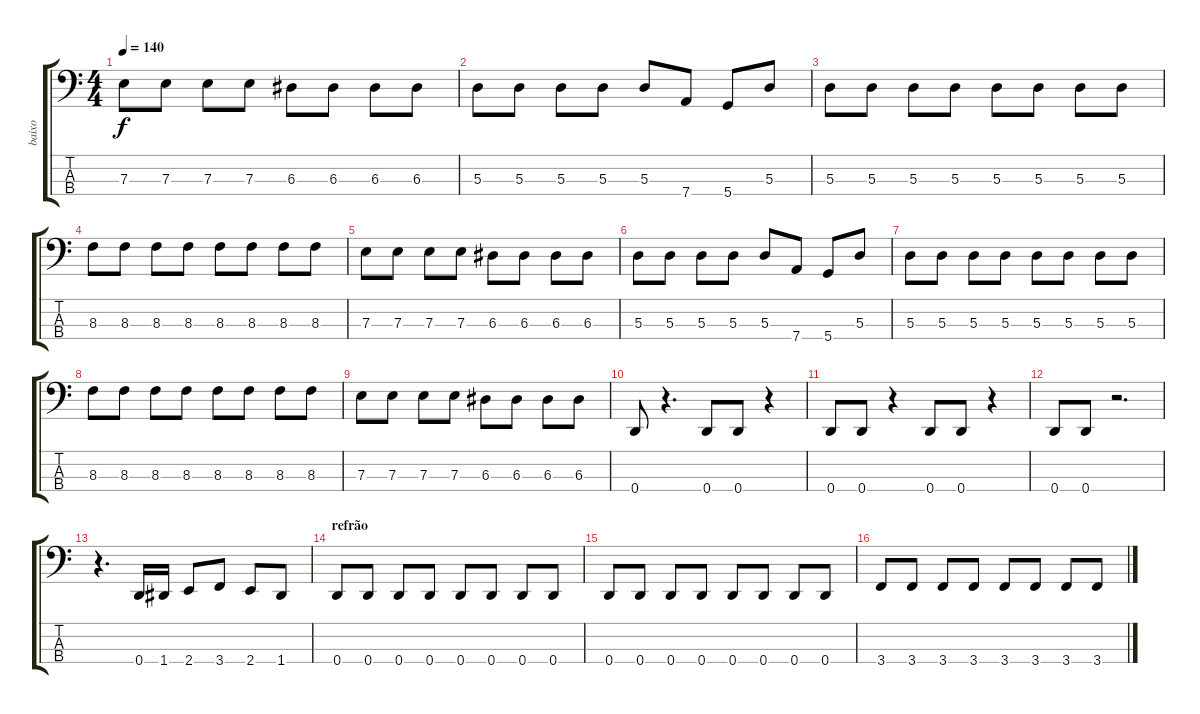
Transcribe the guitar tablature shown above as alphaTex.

\track ("baixo" "baixo") {instrument electricbasspick}
\staff {score tabs}
\tuning (G2 D2 A1 D1) {hide}
\ts (4 4)
\tempo 140
\clef f4
\ks c
7.3.8{dy f} 7.3.8 7.3.8 7.3.8 6.3.8 6.3.8 6.3.8 6.3.8 |
5.3.8 5.3.8 5.3.8 5.3.8 5.3.8 7.4.8 5.4.8 5.3.8 |
5.3.8 5.3.8 5.3.8 5.3.8 5.3.8 5.3.8 5.3.8 5.3.8 |
8.3.8 8.3.8 8.3.8 8.3.8 8.3.8 8.3.8 8.3.8 8.3.8 |
7.3.8 7.3.8 7.3.8 7.3.8 6.3.8 6.3.8 6.3.8 6.3.8 |
5.3.8 5.3.8 5.3.8 5.3.8 5.3.8 7.4.8 5.4.8 5.3.8 |
5.3.8 5.3.8 5.3.8 5.3.8 5.3.8 5.3.8 5.3.8 5.3.8 |
8.3.8 8.3.8 8.3.8 8.3.8 8.3.8 8.3.8 8.3.8 8.3.8 |
7.3.8 7.3.8 7.3.8 7.3.8 6.3.8 6.3.8 6.3.8 6.3.8 |
0.4.8 r.4{d} 0.4.8 0.4.8 r.4 |
0.4.8 0.4.8 r.4 0.4.8 0.4.8 r.4 |
0.4.8 0.4.8 r.2{d} |
r.4{d} 0.4.16 1.4.16 2.4.8 3.4.8 2.4.8 1.4.8 |
\section ("" "refrão")
0.4.8 0.4.8 0.4.8 0.4.8 0.4.8 0.4.8 0.4.8 0.4.8 |
0.4.8 0.4.8 0.4.8 0.4.8 0.4.8 0.4.8 0.4.8 0.4.8 |
3.4.8 3.4.8 3.4.8 3.4.8 3.4.8 3.4.8 3.4.8 3.4.8
